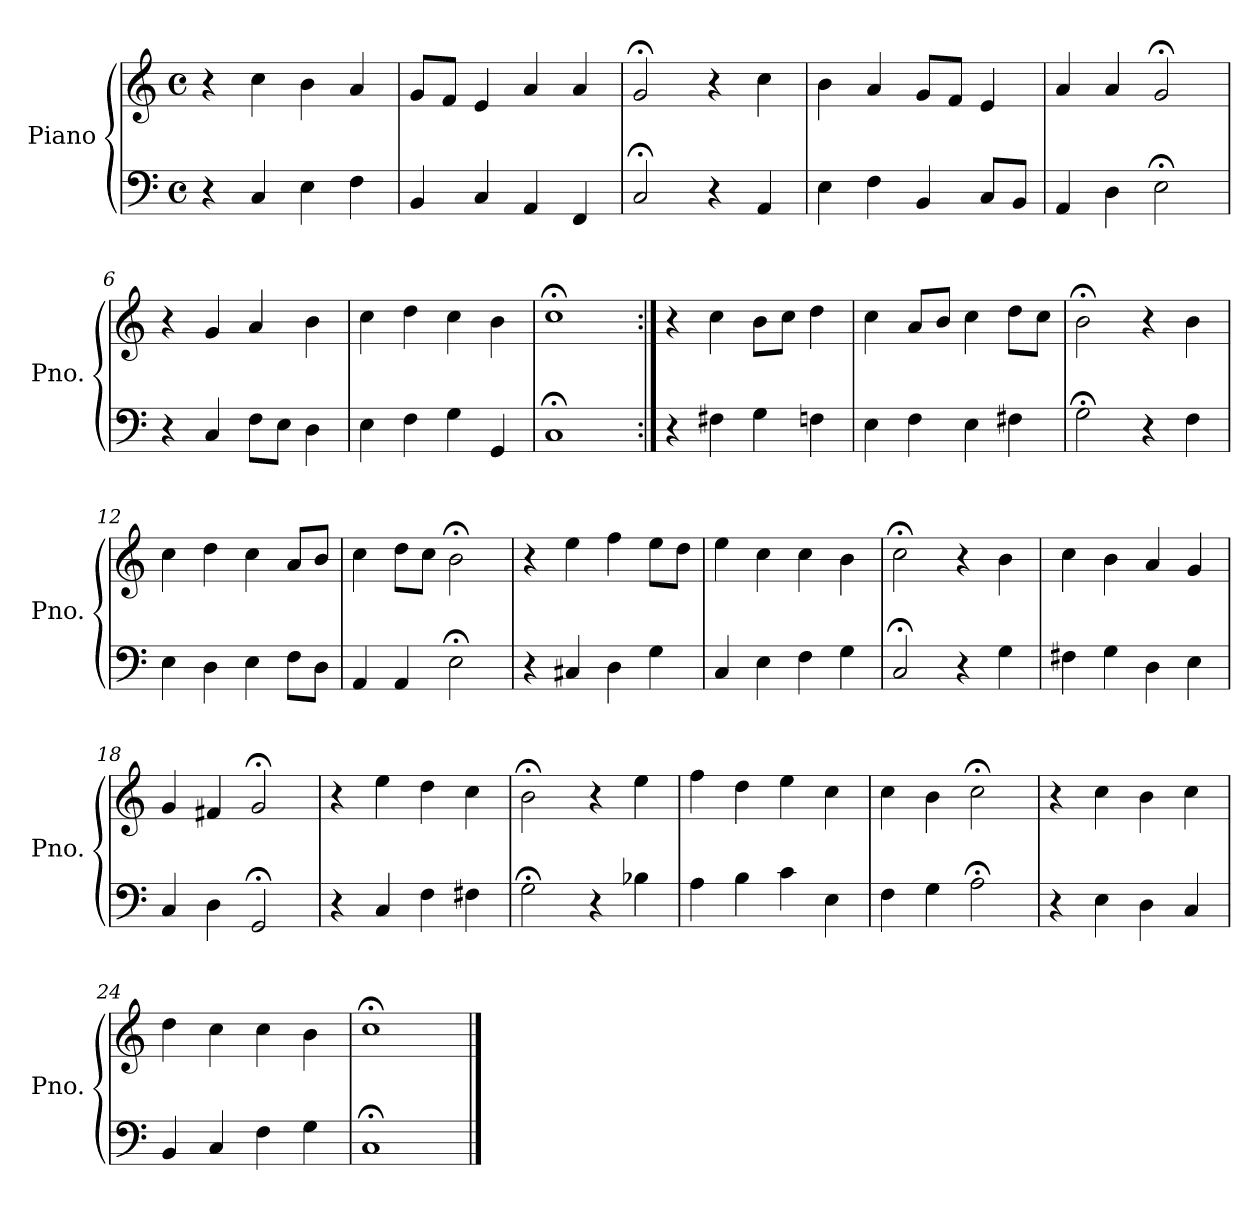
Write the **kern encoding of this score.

**kern	**kern
*part1	*part1
*staff2	*staff1
*I"Piano	*
*I'Pno.	*
*clefF4	*clefG2
*k[]	*k[]
*M4/4	*M4/4
*met(c)	*met(c)
=1	=1
4r	4r
4C/	4cc\
4E\	4b\
4F\	4a/
=2	=2
4BB/	8g/L
.	8f/J
4C/	4e/
4AA/	4a/
4FF/	4a/
=3	=3
2C;</	2g;</
4r	4r
4AA/	4cc\
=4	=4
4E\	4b\
4F\	4a/
4BB/	8g/L
.	8f/J
8C/L	4e/
8BB/J	.
=5	=5
4AA/	4a/
4D\	4a/
2E;<\	2g;</
=6	=6
4r	4r
4C/	4g/
8F\L	4a/
8E\J	.
4D\	4b\
=7	=7
4E\	4cc\
4F\	4dd\
4G\	4cc\
4GG/	4b\
!!LO:LB:g=z
=8	=8
1C;<	1cc;<
=9:|!	=9:|!
4r	4r
4F#X\	4cc\
4G\	8b\L
.	8cc\J
4Fn\	4dd\
=10	=10
4E\	4cc\
4F\	8a/L
.	8b/J
4E\	4cc\
4F#X\	8dd\L
.	8cc\J
=11	=11
2G;<\	2b;<\
4r	4r
4F\	4b\
=12	=12
4E\	4cc\
4D\	4dd\
4E\	4cc\
8F\L	8a/L
8D\J	8b/J
=13	=13
4AA/	4cc\
4AA/	8dd\L
.	8cc\J
2E;<\	2b;<\
=14	=14
4r	4r
4C#X/	4ee\
4D\	4ff\
4G\	8ee\L
.	8dd\J
!!LO:LB:g=z
=15	=15
4C/	4ee\
4E\	4cc\
4F\	4cc\
4G\	4b\
=16	=16
2C;</	2cc;<\
4r	4r
4G\	4b\
=17	=17
4F#X\	4cc\
4G\	4b\
4D\	4a/
4E\	4g/
=18	=18
4C/	4g/
4D\	4f#X/
2GG;</	2g;</
=19	=19
4r	4r
4C/	4ee\
4F\	4dd\
4F#X\	4cc\
=20	=20
2G;<\	2b;<\
4r	4r
4B-X\	4ee\
=21	=21
4A\	4ff\
4B\	4dd\
4c\	4ee\
4E\	4cc\
=22	=22
4F\	4cc\
4G\	4b\
2A;<\	2cc;<\
=23	=23
4r	4r
4E\	4cc\
4D\	4b\
4C/	4cc\
!!LO:LB:g=z
=24	=24
4BB/	4dd\
4C/	4cc\
4F\	4cc\
4G\	4b\
=25	=25
1C;<	1cc;<
==	==
*-	*-
